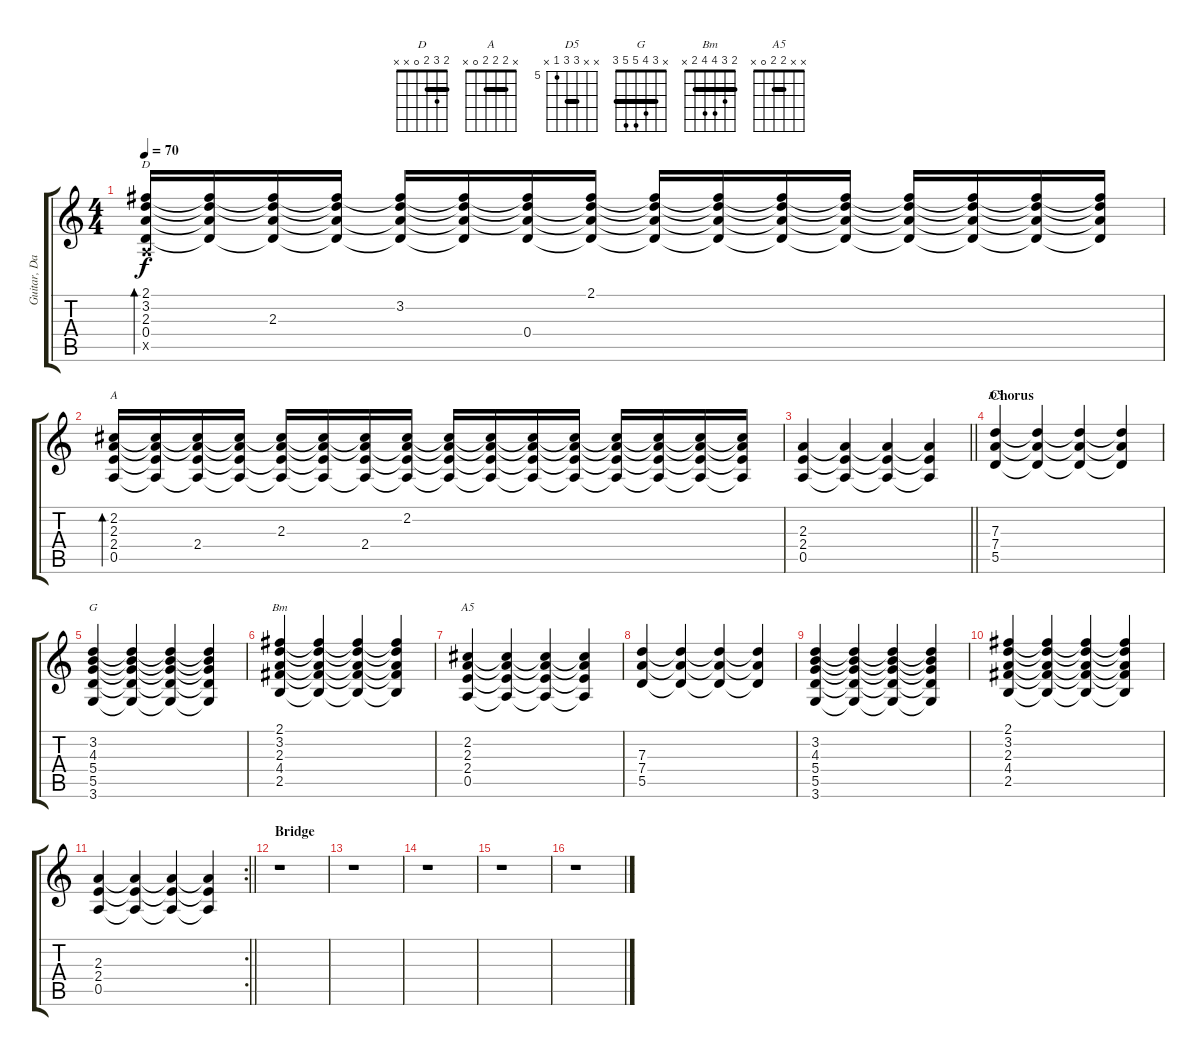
\track ("Guitar, Dan 1" "Guitar, Da") {mute instrument distortionguitar}
\staff {score tabs}
\tuning (E4 B3 G3 D3 A2 E2) {hide}
\chord ("D" 2 3 2 0 x x) {barre 2}
\chord ("A" x 2 2 2 0 x) {barre 2}
\chord ("D5" x x 7 7 5 x) {firstfret 5 barre 7}
\chord ("G" x 3 4 5 5 3) {barre 3}
\chord ("Bm" 2 3 4 4 2 x) {barre 2}
\chord ("A5" x x 2 2 0 x) {barre 2}
\ts (4 4)
\tempo 70
\clef g2
\ks c
(2.1 3.2 2.3 0.4 0.5{x}).16{bd 60 ch "D" dy f instrument electricguitarclean} (2.1{t} 3.2{t} 2.3{t} 0.4{t}).16 (2.1{t} 3.2{t} 2.3 0.4{t}).16 (2.1{t} 3.2{t} 2.3{t} 0.4{t}).16 (2.1{t} 3.2 2.3{t} 0.4{t}).16 (2.1{t} 3.2{t} 2.3{t} 0.4{t}).16 (2.1{t} 3.2{t} 2.3{t} 0.4).16 (2.1 3.2{t} 2.3{t} 0.4{t}).16 (2.1{t} 3.2{t} 2.3{t} 0.4{t}).16 (2.1{t} 3.2{t} 2.3{t} 0.4{t}).16 (2.1{t} 3.2{t} 2.3{t} 0.4{t}).16 (2.1{t} 3.2{t} 2.3{t} 0.4{t}).16 (2.1{t} 3.2{t} 2.3{t} 0.4{t}).16 (2.1{t} 3.2{t} 2.3{t} 0.4{t}).16 (2.1{t} 3.2{t} 2.3{t} 0.4{t}).16 (2.1{t} 3.2{t} 2.3{t} 0.4{t}).16 |
(2.2 2.3 2.4 0.5).16{bd 60 ch "A"} (2.2{t} 2.3{t} 2.4{t} 0.5{t}).16 (2.2{t} 2.3{t} 2.4 0.5{t}).16 (2.2{t} 2.3{t} 2.4{t} 0.5{t}).16 (2.2{t} 2.3 2.4{t} 0.5{t}).16 (2.2{t} 2.3{t} 2.4{t} 0.5{t}).16 (2.2{t} 2.3{t} 2.4 0.5{t}).16 (2.2 2.3{t} 2.4{t} 0.5{t}).16 (2.2{t} 2.3{t} 2.4{t} 0.5{t}).16 (2.2{t} 2.3{t} 2.4{t} 0.5{t}).16 (2.2{t} 2.3{t} 2.4{t} 0.5{t}).16 (2.2{t} 2.3{t} 2.4{t} 0.5{t}).16 (2.2{t} 2.3{t} 2.4{t} 0.5{t}).16 (2.2{t} 2.3{t} 2.4{t} 0.5{t}).16 (2.2{t} 2.3{t} 2.4{t} 0.5{t}).16 (2.2{t} 2.3{t} 2.4{t} 0.5{t}).16 |
\barLineRight lightlight
(2.3 2.4 0.5).4{instrument distortionguitar} (2.3{t} 2.4{t} 0.5{t}).4 (2.3{t} 2.4{t} 0.5{t}).4 (2.3{t} 2.4{t} 0.5{t}).4 |
\section ("" "Chorus")
(7.3 7.4 5.5).4{ch "D5"} (7.3{t} 7.4{t} 5.5{t}).4 (7.3{t} 7.4{t} 5.5{t}).4 (7.3{t} 7.4{t} 5.5{t}).4 |
(3.2 4.3 5.4 5.5 3.6).4{ch "G"} (3.2{t} 4.3{t} 5.4{t} 5.5{t} 3.6{t}).4 (3.2{t} 4.3{t} 5.4{t} 5.5{t} 3.6{t}).4 (3.2{t} 4.3{t} 5.4{t} 5.5{t} 3.6{t}).4 |
(2.1 3.2 2.3 4.4 2.5).4{ch "Bm"} (2.1{t} 3.2{t} 2.3{t} 4.4{t} 2.5{t}).4 (2.1{t} 3.2{t} 2.3{t} 4.4{t} 2.5{t}).4 (2.1{t} 3.2{t} 2.3{t} 4.4{t} 2.5{t}).4 |
(2.2 2.3 2.4 0.5).4{ch "A5"} (2.2{t} 2.3{t} 2.4{t} 0.5{t}).4 (2.2{t} 2.3{t} 2.4{t} 0.5{t}).4 (2.2{t} 2.3{t} 2.4{t} 0.5{t}).4 |
(7.3 7.4 5.5).4 (7.3{t} 7.4{t} 5.5{t}).4 (7.3{t} 7.4{t} 5.5{t}).4 (7.3{t} 7.4{t} 5.5{t}).4 |
(3.2 4.3 5.4 5.5 3.6).4 (3.2{t} 4.3{t} 5.4{t} 5.5{t} 3.6{t}).4 (3.2{t} 4.3{t} 5.4{t} 5.5{t} 3.6{t}).4 (3.2{t} 4.3{t} 5.4{t} 5.5{t} 3.6{t}).4 |
(2.1 3.2 2.3 4.4 2.5).4 (2.1{t} 3.2{t} 2.3{t} 4.4{t} 2.5{t}).4 (2.1{t} 3.2{t} 2.3{t} 4.4{t} 2.5{t}).4 (2.1{t} 3.2{t} 2.3{t} 4.4{t} 2.5{t}).4 |
\rc 2
\barLineRight lightlight
(2.3 2.4 0.5).4 (2.3{t} 2.4{t} 0.5{t}).4 (2.3{t} 2.4{t} 0.5{t}).4 (2.3{t} 2.4{t} 0.5{t}).4 |
\section ("" "Bridge")
r.1 |
r.1 |
r.1 |
r.1 |
r.1
